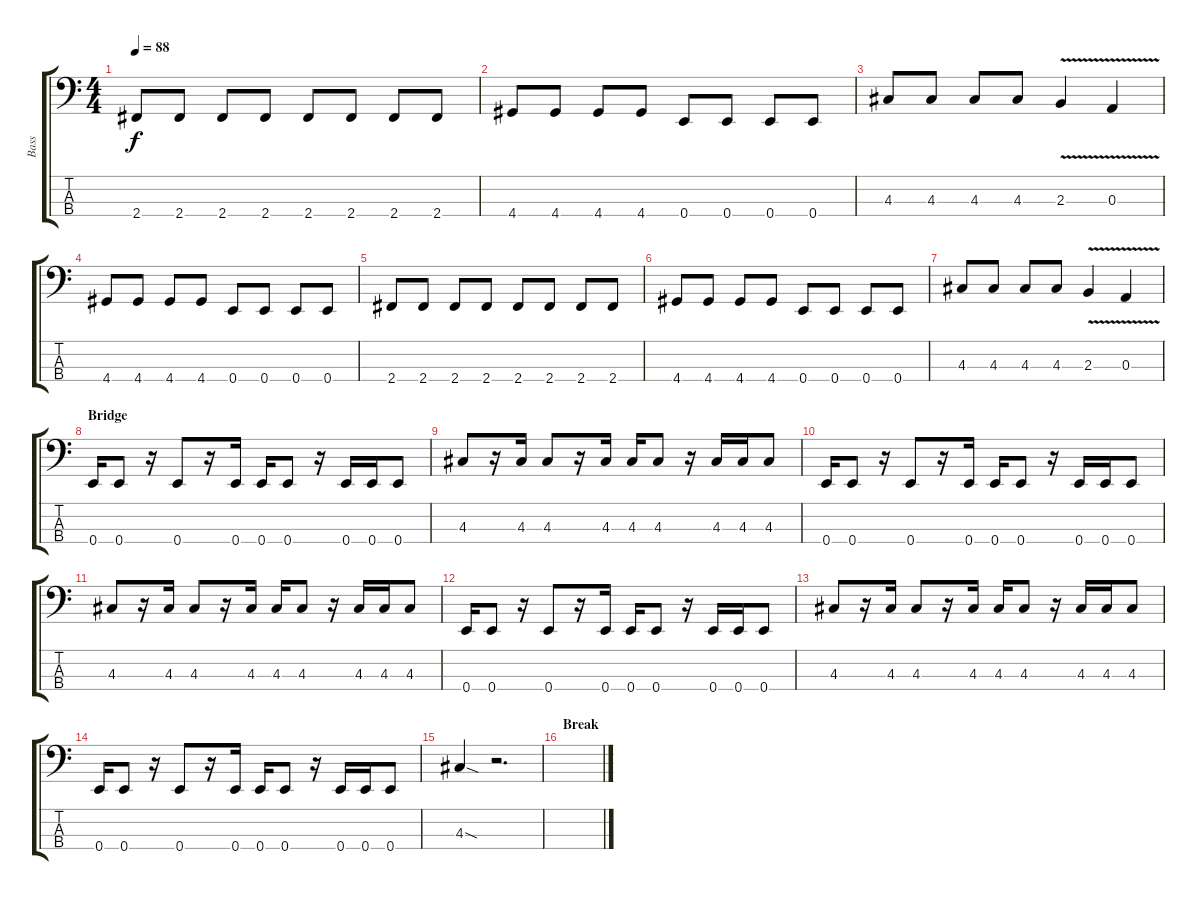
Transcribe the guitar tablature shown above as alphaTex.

\track ("Bass" "Bass") {instrument electricbassfinger}
\staff {score tabs}
\tuning (G2 D2 A1 E1) {hide}
\ts (4 4)
\tempo 88
\clef f4
\ks c
2.4.8{dy f} 2.4.8 2.4.8 2.4.8 2.4.8 2.4.8 2.4.8 2.4.8 |
4.4.8 4.4.8 4.4.8 4.4.8 0.4.8 0.4.8 0.4.8 0.4.8 |
4.3.8 4.3.8 4.3.8 4.3.8 2.3{v}.4 0.3{v}.4 |
4.4.8 4.4.8 4.4.8 4.4.8 0.4.8 0.4.8 0.4.8 0.4.8 |
2.4.8 2.4.8 2.4.8 2.4.8 2.4.8 2.4.8 2.4.8 2.4.8 |
4.4.8 4.4.8 4.4.8 4.4.8 0.4.8 0.4.8 0.4.8 0.4.8 |
4.3.8 4.3.8 4.3.8 4.3.8 2.3{v}.4 0.3{v}.4 |
\section ("" "Bridge")
0.4.16 0.4.8 r.16 0.4.8 r.16 0.4.16 0.4.16 0.4.8 r.16 0.4.16 0.4.16 0.4.8 |
4.3.8 r.16 4.3.16 4.3.8 r.16 4.3.16 4.3.16 4.3.8 r.16 4.3.16 4.3.16 4.3.8 |
0.4.16 0.4.8 r.16 0.4.8 r.16 0.4.16 0.4.16 0.4.8 r.16 0.4.16 0.4.16 0.4.8 |
4.3.8 r.16 4.3.16 4.3.8 r.16 4.3.16 4.3.16 4.3.8 r.16 4.3.16 4.3.16 4.3.8 |
0.4.16 0.4.8 r.16 0.4.8 r.16 0.4.16 0.4.16 0.4.8 r.16 0.4.16 0.4.16 0.4.8 |
4.3.8 r.16 4.3.16 4.3.8 r.16 4.3.16 4.3.16 4.3.8 r.16 4.3.16 4.3.16 4.3.8 |
0.4.16 0.4.8 r.16 0.4.8 r.16 0.4.16 0.4.16 0.4.8 r.16 0.4.16 0.4.16 0.4.8 |
4.3{sod}.4 r.2{d} |
\section ("" "Break")
